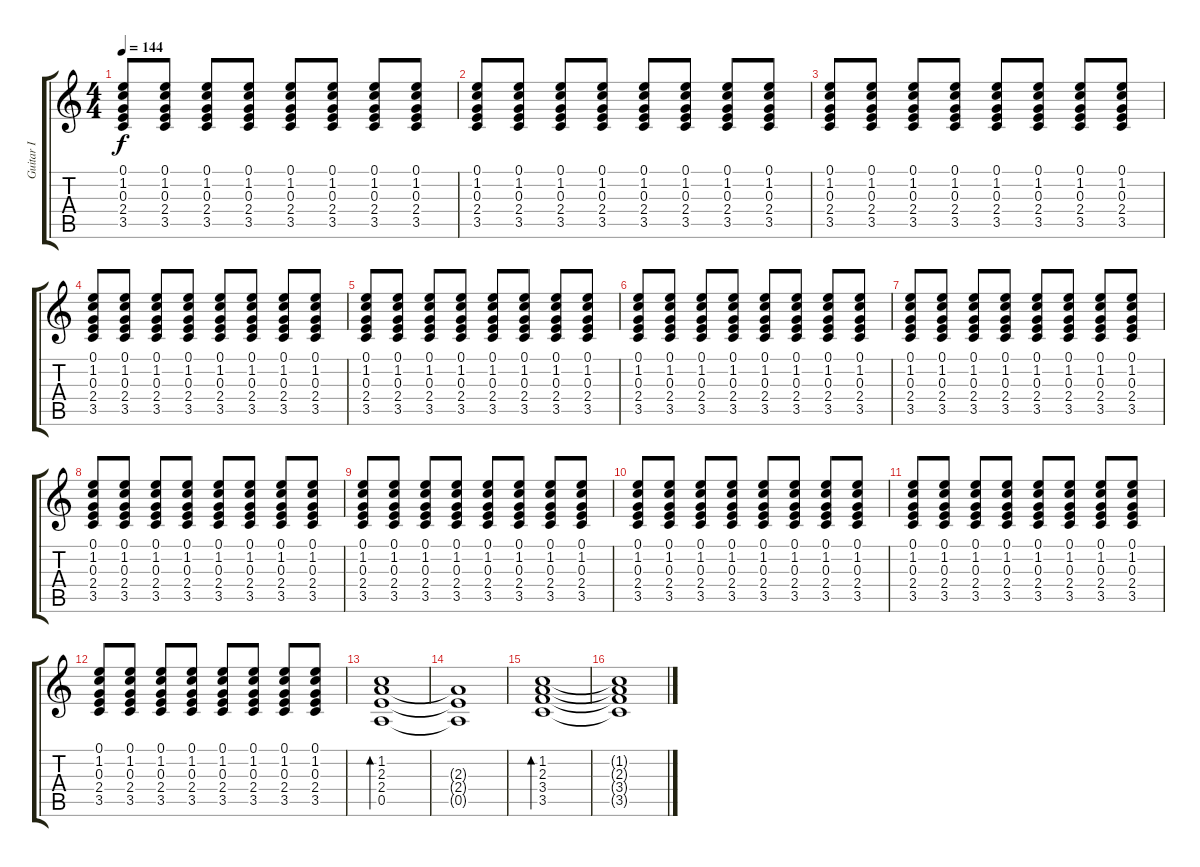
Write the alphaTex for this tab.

\track ("Guitar I" "Guitar I") {instrument acousticguitarsteel}
\staff {score tabs}
\tuning (E4 B3 G3 D3 A2 E2) {hide}
\ts (4 4)
\tempo 144
\clef g2
\ks c
(0.1 1.2 0.3 2.4 3.5).8{dy f} (0.1 1.2 0.3 2.4 3.5).8 (0.1 1.2 0.3 2.4 3.5).8 (0.1 1.2 0.3 2.4 3.5).8 (0.1 1.2 0.3 2.4 3.5).8 (0.1 1.2 0.3 2.4 3.5).8 (0.1 1.2 0.3 2.4 3.5).8 (0.1 1.2 0.3 2.4 3.5).8 |
(0.1 1.2 0.3 2.4 3.5).8 (0.1 1.2 0.3 2.4 3.5).8 (0.1 1.2 0.3 2.4 3.5).8 (0.1 1.2 0.3 2.4 3.5).8 (0.1 1.2 0.3 2.4 3.5).8 (0.1 1.2 0.3 2.4 3.5).8 (0.1 1.2 0.3 2.4 3.5).8 (0.1 1.2 0.3 2.4 3.5).8 |
(0.1 1.2 0.3 2.4 3.5).8 (0.1 1.2 0.3 2.4 3.5).8 (0.1 1.2 0.3 2.4 3.5).8 (0.1 1.2 0.3 2.4 3.5).8 (0.1 1.2 0.3 2.4 3.5).8 (0.1 1.2 0.3 2.4 3.5).8 (0.1 1.2 0.3 2.4 3.5).8 (0.1 1.2 0.3 2.4 3.5).8 |
(0.1 1.2 0.3 2.4 3.5).8 (0.1 1.2 0.3 2.4 3.5).8 (0.1 1.2 0.3 2.4 3.5).8 (0.1 1.2 0.3 2.4 3.5).8 (0.1 1.2 0.3 2.4 3.5).8 (0.1 1.2 0.3 2.4 3.5).8 (0.1 1.2 0.3 2.4 3.5).8 (0.1 1.2 0.3 2.4 3.5).8 |
(0.1 1.2 0.3 2.4 3.5).8 (0.1 1.2 0.3 2.4 3.5).8 (0.1 1.2 0.3 2.4 3.5).8 (0.1 1.2 0.3 2.4 3.5).8 (0.1 1.2 0.3 2.4 3.5).8 (0.1 1.2 0.3 2.4 3.5).8 (0.1 1.2 0.3 2.4 3.5).8 (0.1 1.2 0.3 2.4 3.5).8 |
(0.1 1.2 0.3 2.4 3.5).8 (0.1 1.2 0.3 2.4 3.5).8 (0.1 1.2 0.3 2.4 3.5).8 (0.1 1.2 0.3 2.4 3.5).8 (0.1 1.2 0.3 2.4 3.5).8 (0.1 1.2 0.3 2.4 3.5).8 (0.1 1.2 0.3 2.4 3.5).8 (0.1 1.2 0.3 2.4 3.5).8 |
(0.1 1.2 0.3 2.4 3.5).8 (0.1 1.2 0.3 2.4 3.5).8 (0.1 1.2 0.3 2.4 3.5).8 (0.1 1.2 0.3 2.4 3.5).8 (0.1 1.2 0.3 2.4 3.5).8 (0.1 1.2 0.3 2.4 3.5).8 (0.1 1.2 0.3 2.4 3.5).8 (0.1 1.2 0.3 2.4 3.5).8 |
(0.1 1.2 0.3 2.4 3.5).8 (0.1 1.2 0.3 2.4 3.5).8 (0.1 1.2 0.3 2.4 3.5).8 (0.1 1.2 0.3 2.4 3.5).8 (0.1 1.2 0.3 2.4 3.5).8 (0.1 1.2 0.3 2.4 3.5).8 (0.1 1.2 0.3 2.4 3.5).8 (0.1 1.2 0.3 2.4 3.5).8 |
(0.1 1.2 0.3 2.4 3.5).8 (0.1 1.2 0.3 2.4 3.5).8 (0.1 1.2 0.3 2.4 3.5).8 (0.1 1.2 0.3 2.4 3.5).8 (0.1 1.2 0.3 2.4 3.5).8 (0.1 1.2 0.3 2.4 3.5).8 (0.1 1.2 0.3 2.4 3.5).8 (0.1 1.2 0.3 2.4 3.5).8 |
(0.1 1.2 0.3 2.4 3.5).8 (0.1 1.2 0.3 2.4 3.5).8 (0.1 1.2 0.3 2.4 3.5).8 (0.1 1.2 0.3 2.4 3.5).8 (0.1 1.2 0.3 2.4 3.5).8 (0.1 1.2 0.3 2.4 3.5).8 (0.1 1.2 0.3 2.4 3.5).8 (0.1 1.2 0.3 2.4 3.5).8 |
(0.1 1.2 0.3 2.4 3.5).8 (0.1 1.2 0.3 2.4 3.5).8 (0.1 1.2 0.3 2.4 3.5).8 (0.1 1.2 0.3 2.4 3.5).8 (0.1 1.2 0.3 2.4 3.5).8 (0.1 1.2 0.3 2.4 3.5).8 (0.1 1.2 0.3 2.4 3.5).8 (0.1 1.2 0.3 2.4 3.5).8 |
(0.1 1.2 0.3 2.4 3.5).8 (0.1 1.2 0.3 2.4 3.5).8 (0.1 1.2 0.3 2.4 3.5).8 (0.1 1.2 0.3 2.4 3.5).8 (0.1 1.2 0.3 2.4 3.5).8 (0.1 1.2 0.3 2.4 3.5).8 (0.1 1.2 0.3 2.4 3.5).8 (0.1 1.2 0.3 2.4 3.5).8 |
(1.2 2.3 2.4 0.5).1{bd 120} |
(2.3{t} 2.4{t} 0.5{t}).1 |
(1.2 2.3 3.4 3.5).1{bd 120} |
(1.2{t} 2.3{t} 3.4{t} 3.5{t}).1
